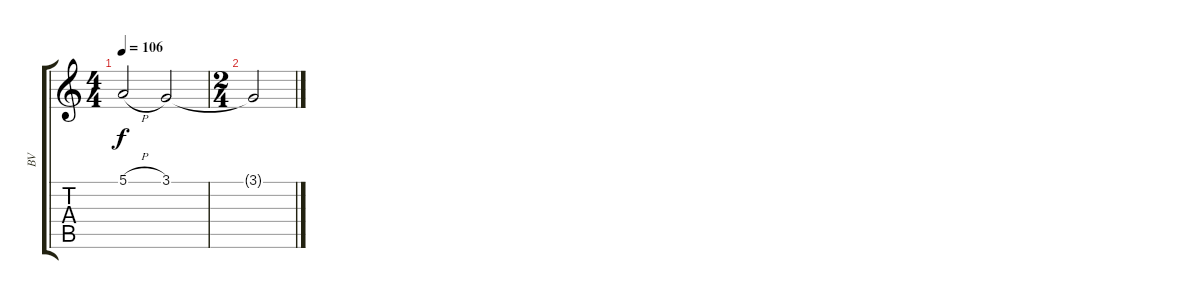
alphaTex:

\track ("BV" "BV") {instrument brightacousticpiano}
\staff {score tabs}
\tuning (E4 B3 G3 D3 A2 E2) {hide}
\ts (4 4)
\tempo 106
\clef g2
\ks c
5.1{h t}.2{dy f} 3.1.2 |
\ts (2 4)
3.1{t}.2
